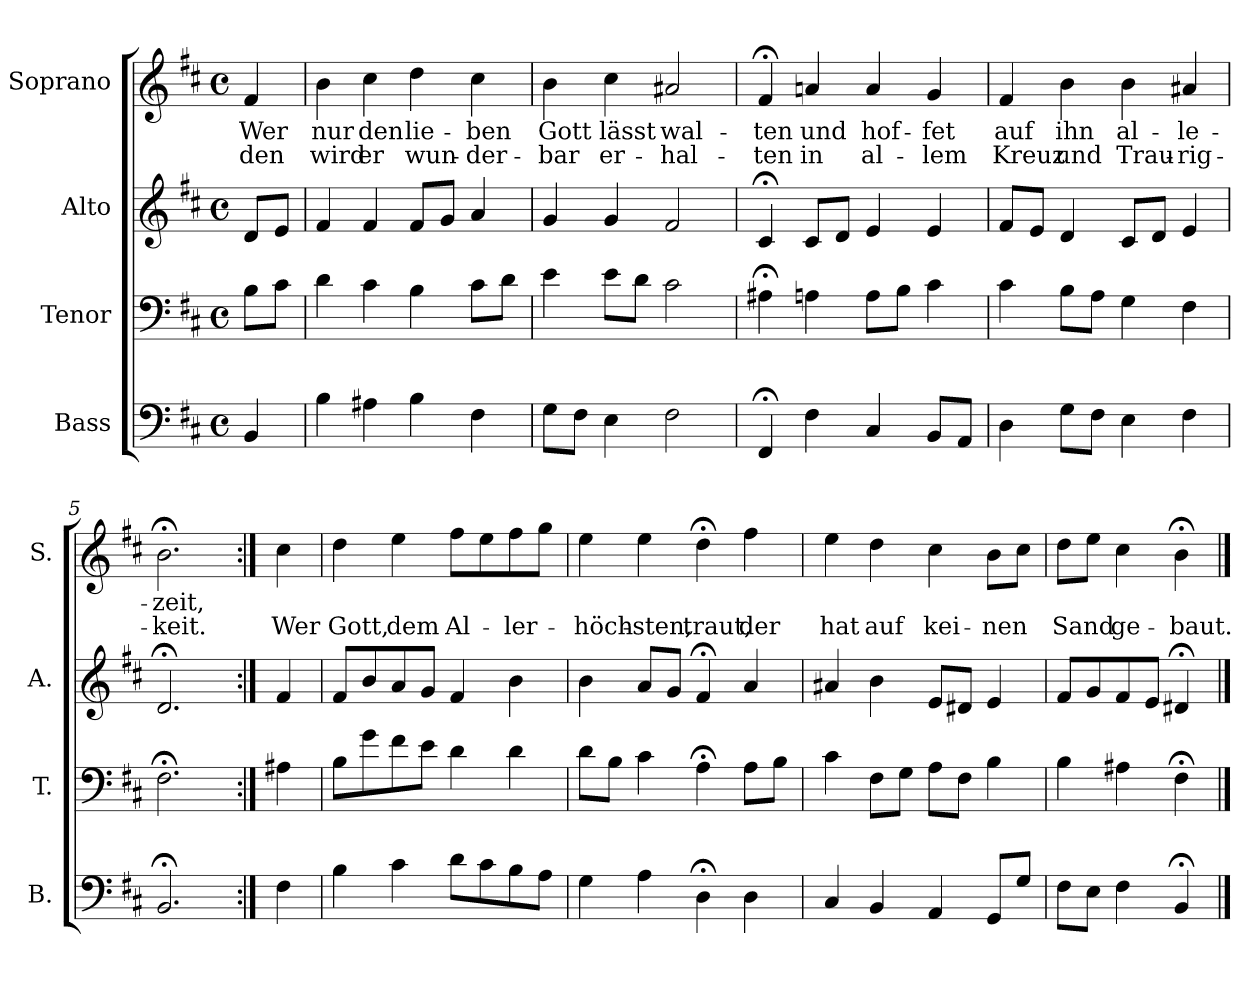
**kern	**kern	**kern	**kern	**text	**text
*part4	*part3	*part2	*part1	*part1	*part1
*staff4	*staff3	*staff2	*staff1	*staff1	*staff1
*I"Bass	*I"Tenor	*I"Alto	*I"Soprano	*	*
*I'B.	*I'T.	*I'A.	*I'S.	*	*
*clefF4	*clefF4	*clefG2	*clefG2	*	*
*k[f#c#]	*k[f#c#]	*k[f#c#]	*k[f#c#]	*	*
*D:	*D:	*D:	*b:	*	*
*M4/4	*M4/4	*M4/4	*M4/4	*	*
*met(c)	*met(c)	*met(c)	*met(c)	*	*
=	=	=	=	=	=
4BB/	8B\L	8d/L	4f#/	Wer	den
.	8c#\J	8e/J	.	.	.
=1	=1	=1	=1	=1	=1
4B\	4d\	4f#/	4b\	nur	wird
4A#X\	4c#\	4f#/	4cc#\	den	er
4B\	4B\	8f#/L	4dd\	lie-	wun-
.	.	8g/J	.	.	.
4F#\	8c#\L	4a/	4cc#\	-ben	-der-
.	8d\J	.	.	.	.
=2	=2	=2	=2	=2	=2
8G\L	4e\	4g/	4b\	Gott	-bar
8F#\J	.	.	.	.	.
4E\	8e\L	4g/	4cc#\	lässt	er-
.	8d\J	.	.	.	.
2F#\	2c#\	2f#/	2a#X/	wal-	-hal-
=3	=3	=3	=3	=3	=3
4FF#;</	4A#X;<\	4c#;</	4f#;</	-ten	-ten
4F#\	4An\	8c#/L	4an/	und	in
.	.	8d/J	.	.	.
4C#/	8A\L	4e/	4a/	hof-	al-
.	8B\J	.	.	.	.
8BB/L	4c#\	4e/	4g/	-fet	-lem
8AA/J	.	.	.	.	.
=4	=4	=4	=4	=4	=4
4D\	4c#\	8f#/L	4f#/	auf	Kreuz
.	.	8e/J	.	.	.
8G\L	8B\L	4d/	4b\	ihn	und
8F#\J	8A\J	.	.	.	.
4E\	4G\	8c#/L	4b\	al-	Trau-
.	.	8d/J	.	.	.
4F#\	4F#\	4e/	4a#X/	-le-	-rig-
=5	=5	=5	=5	=5	=5
2.BB;</	2.F#;<\	2.d;</	2.b;<\	-zeit,	-keit.
!!LO:LB:g=z
=5a:|!	=5a:|!	=5a:|!	=5a:|!	=5a:|!	=5a:|!
4F#\	4A#X\	4f#/	4cc#\	.	Wer
=6	=6	=6	=6	=6	=6
4B\	8B\L	8f#/L	4dd\	.	Gott,
.	8g\	8b/	.	.	.
4c#\	8f#\	8a/	4ee\	.	dem
.	8e\J	8g/J	.	.	.
8d\L	4d\	4f#/	8ff#\L	.	Al-
8c#\	.	.	8ee\	.	.
8B\	4d\	4b\	8ff#\	.	-ler-
8A\J	.	.	8gg\J	.	.
=7	=7	=7	=7	=7	=7
4G\	8d\L	4b\	4ee\	.	-höch-
.	8B\J	.	.	.	.
4A\	4c#\	8a/L	4ee\	.	-sten,
.	.	8g/J	.	.	.
4D;<\	4A;<\	4f#;</	4dd;<\	.	traut,
4D\	8A\L	4a/	4ff#\	.	der
.	8B\J	.	.	.	.
=8	=8	=8	=8	=8	=8
4C#/	4c#\	4a#X/	4ee\	.	hat
4BB/	8F#\L	4b\	4dd\	.	auf
.	8G\J	.	.	.	.
4AA/	8A\L	8e/L	4cc#\	.	kei-
.	8F#\J	8d#X/J	.	.	.
8GG/L	4B\	4e/	8b\L	.	-nen
8G/J	.	.	8cc#\J	.	.
=9	=9	=9	=9	=9	=9
8F#\L	4B\	8f#/L	8dd\L	.	Sand
8E\J	.	8g/	8ee\J	.	.
4F#\	4A#X\	8f#/	4cc#\	.	ge-
.	.	8e/J	.	.	.
4BB;</	4F#;<\	4d#X;</	4b;<\	.	-baut.
==	==	==	==	==	==
*-	*-	*-	*-	*-	*-
